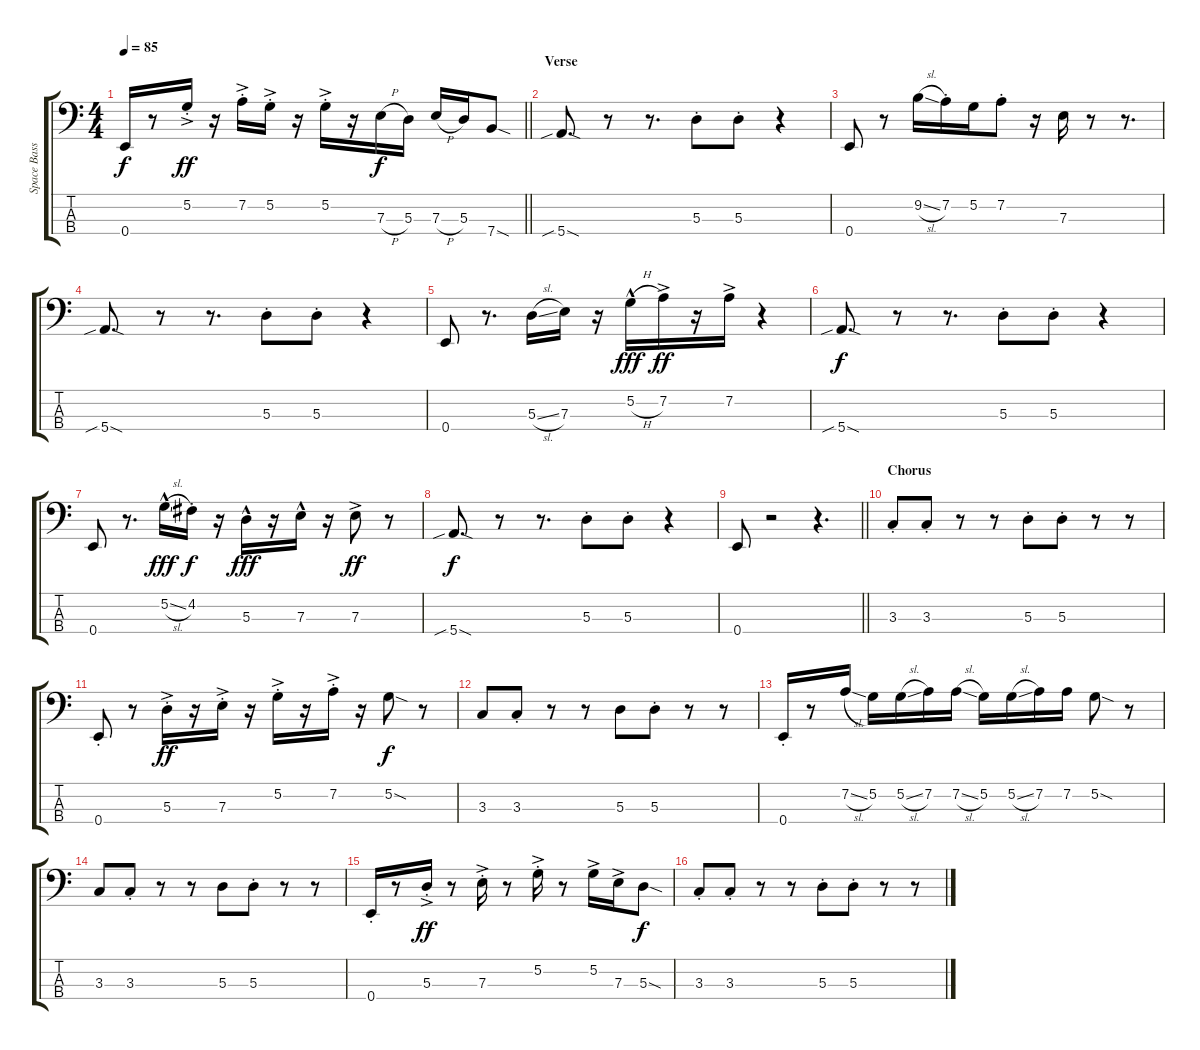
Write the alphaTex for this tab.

\track ("Space Bass" "Space Bass") {instrument slapbass2}
\staff {score tabs}
\tuning (G2 D2 A1 E1) {hide}
\ts (4 4)
\tempo 85
\clef f4
\barLineRight lightlight
\ks c
0.4.16{dy f} r.8 5.2{ac st}.16{dy ff} r.16 7.2{ac st}.16 5.2{ac st}.16 r.16 5.2{ac st}.16 r.16 7.3{h}.16{dy f} 5.3.16 7.3{h}.16 5.3.16 7.4{sod}.8 |
\section ("" "Verse")
5.4{sib sod}.8{d} r.8 r.8{d} 5.3{st}.8 5.3{st}.8 r.4 |
0.4.8 r.8 9.2{sl}.16 7.2{st}.16 5.2.16 7.2{st}.8 r.16 7.3.16 r.8 r.8{d} |
5.4{sib sod}.8{d} r.8 r.8{d} 5.3{st}.8 5.3{st}.8 r.4 |
0.4.8 r.8{d} 5.3{sl}.16 7.3.16 r.16 5.2{h hac}.16{dy fff} 7.2{ac}.16{dy ff} r.16 7.2{ac}.16 r.4 |
5.4{sib sod}.8{d dy f} r.8 r.8{d} 5.3{st}.8 5.3{st}.8 r.4 |
0.4.8 r.8{d} 5.2{sl hac}.16{dy fff} 4.2{st}.16{dy f} r.16 5.3{hac}.16{dy fff} r.16 7.3{hac}.16 r.16 7.3{ac}.8{dy ff} r.8 |
5.4{sib sod}.8{d dy f} r.8 r.8{d} 5.3{st}.8 5.3{st}.8 r.4 |
\barLineRight lightlight
0.4.8 r.2 r.4{d} |
\section ("" "Chorus")
3.3{st}.8 3.3{st}.8 r.8 r.8 5.3{st}.8 5.3{st}.8 r.8 r.8 |
0.4{st}.8 r.8 5.3{ac st}.16{dy ff} r.16 7.3{ac st}.16 r.16 5.2{ac st}.16 r.16 7.2{ac st}.16 r.16 5.2{sod}.8{dy f} r.8 |
3.3.8 3.3{st}.8 r.8 r.8 5.3.8 5.3{st}.8 r.8 r.8 |
0.4{st}.16 r.8 7.2{sl}.16 5.2.16 5.2{sl}.16 7.2.16 7.2{sl}.16 5.2.16 5.2{sl}.16 7.2.16 7.2.16 5.2{sod}.8 r.8 |
3.3.8 3.3{st}.8 r.8 r.8 5.3.8 5.3{st}.8 r.8 r.8 |
0.4{st}.16 r.8 5.3{ac st}.16{dy ff} r.8 7.3{ac st}.16 r.8 5.2{ac st}.16 r.8 5.2{ac}.16 7.3{ac}.16 5.3{sod}.8{dy f} |
3.3{st}.8 3.3{st}.8 r.8 r.8 5.3{st}.8 5.3{st}.8 r.8 r.8
